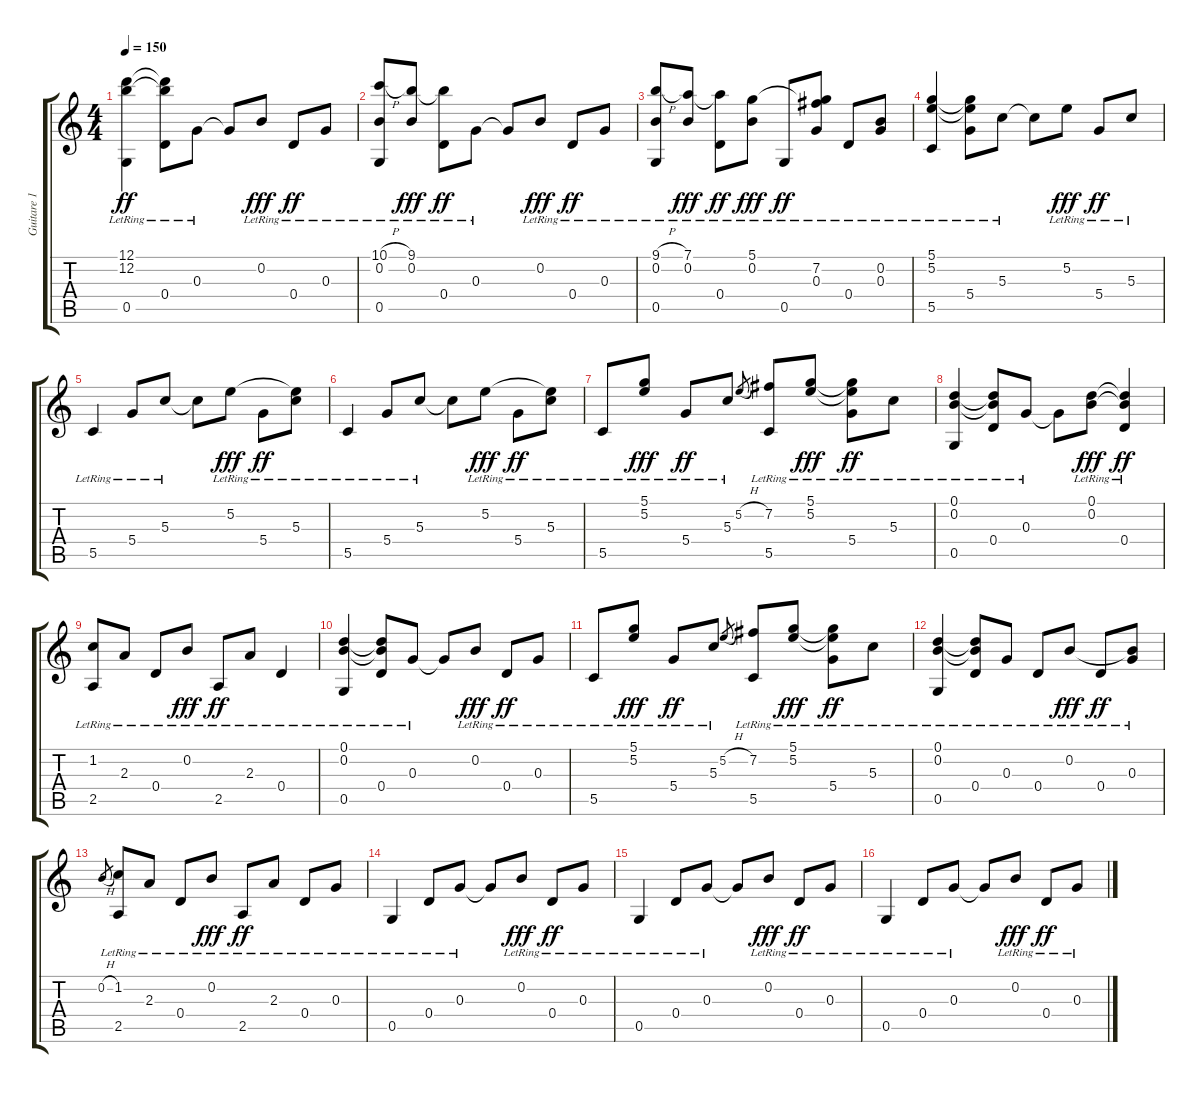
\track ("Guitare 1 open tuning G" "Guitare 1 ") {instrument acousticguitarnylon}
\staff {score tabs}
\tuning (D4 B3 G3 D3 G2 D2) {hide}
\ts (4 4)
\tempo 150
\clef g2
\ks c
(12.1{lr} 12.2{lr} 0.5{lr}).4{dy ff} (12.1{t} 12.2{t} 0.4{lr}).8 0.3{lr}.8 0.3{t}.8 0.2{lr}.8{dy fff} 0.4{lr}.8{dy ff} 0.3{lr}.8 |
(10.1{h} 0.2{lr} 0.5{lr}).8 (9.1{lr} 0.2{lr}).8{dy fff} (9.1{t} 0.4{lr}).8{dy ff} 0.3{lr}.8 0.3{t}.8 0.2{lr}.8{dy fff} 0.4{lr}.8{dy ff} 0.3{lr}.8 |
(9.1{h} 0.2{lr} 0.5{lr}).8 (7.1{lr} 0.2{lr}).8{dy fff} (7.1{t} 0.4{lr}).8{dy ff} (5.1{lr} 0.2{lr}).8{dy fff} 0.5{lr}.8{dy ff} (5.1{t} 7.2{lr} 0.3{lr}).8 0.4{lr}.8 (0.2{lr} 0.3{lr}).8 |
(5.1{lr} 5.2{lr} 5.5{lr}).4 (5.1{t} 5.2{t} 5.4{lr}).8 5.3{lr}.8 5.3{t}.8 5.2{lr}.8{dy fff} 5.4{lr}.8{dy ff} 5.3{lr}.8 |
5.5{lr}.4 5.4{lr}.8 5.3{lr}.8 5.3{t}.8 5.2{lr}.8{dy fff} 5.4{lr}.8{dy ff} (5.2{t} 5.3{lr}).8 |
5.5{lr}.4 5.4{lr}.8 5.3{lr}.8 5.3{t}.8 5.2{lr}.8{dy fff} 5.4{lr}.8{dy ff} (5.2{t} 5.3{lr}).8 |
5.5{lr}.8 (5.1{lr} 5.2{lr}).8{dy fff} 5.4{lr}.8{dy ff} 5.3{lr}.8 5.2{h}.8{gr} (7.2 5.5{lr}).8 (5.1{lr} 5.2{lr}).8{dy fff} (5.1{t} 5.2{t} 5.4{lr}).8{dy ff} 5.3{lr}.8 |
(0.1{lr} 0.2{lr} 0.5{lr}).4 (0.1{t} 0.2{t} 0.4{lr}).8 0.3{lr}.8 0.3{t}.8 (0.1{lr} 0.2{lr}).8{dy fff} (0.1{t} 0.2{t} 0.4{lr}).4{dy ff} |
(1.2{lr} 2.5{lr}).8 2.3{lr}.8 0.4{lr}.8 0.2{lr}.8{dy fff} 2.5{lr}.8{dy ff} 2.3{lr}.8 0.4{lr}.4 |
(0.1{lr} 0.2{lr} 0.5{lr}).4 (0.1{t} 0.2{t} 0.4{lr}).8 0.3{lr}.8 0.3{t}.8 0.2{lr}.8{dy fff} 0.4{lr}.8{dy ff} 0.3{lr}.8 |
5.5{lr}.8 (5.1{lr} 5.2{lr}).8{dy fff} 5.4{lr}.8{dy ff} 5.3{lr}.8 5.2{h}.8{gr} (7.2 5.5{lr}).8 (5.1{lr} 5.2{lr}).8{dy fff} (5.1{t} 5.2{t} 5.4{lr}).8{dy ff} 5.3{lr}.8 |
(0.1{lr} 0.2{lr} 0.5{lr}).4 (0.1{t} 0.2{t} 0.4{lr}).8 0.3{lr}.8 0.4{lr}.8 0.2{lr}.8{dy fff} 0.4{lr}.8{dy ff} (0.2{t} 0.3{lr}).8 |
0.2{h}.8{gr} (1.2 2.5{lr}).8 2.3{lr}.8 0.4{lr}.8 0.2{lr}.8{dy fff} 2.5{lr}.8{dy ff} 2.3{lr}.8 0.4{lr}.8 0.3{lr}.8 |
0.5{lr}.4 0.4{lr}.8 0.3{lr}.8 0.3{t}.8 0.2{lr}.8{dy fff} 0.4{lr}.8{dy ff} 0.3{lr}.8 |
0.5{lr}.4 0.4{lr}.8 0.3{lr}.8 0.3{t}.8 0.2{lr}.8{dy fff} 0.4{lr}.8{dy ff} 0.3{lr}.8 |
0.5{lr}.4 0.4{lr}.8 0.3{lr}.8 0.3{t}.8 0.2{lr}.8{dy fff} 0.4{lr}.8{dy ff} 0.3{lr}.8
